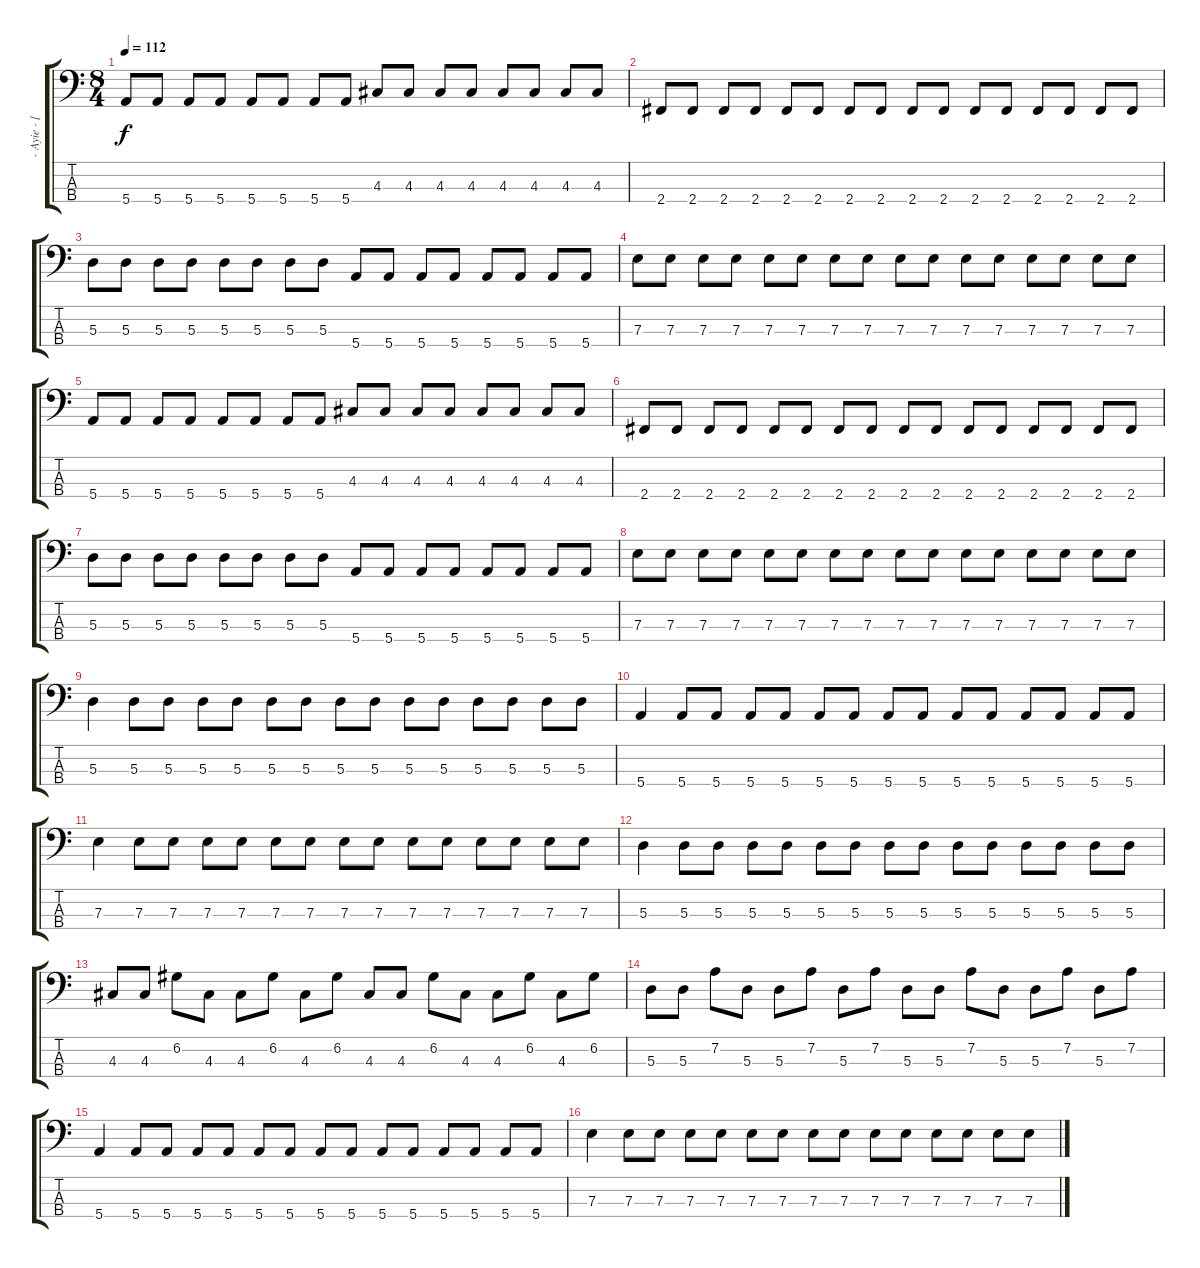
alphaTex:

\track ("- Ayie - [ Bass ]" "- Ayie - [") {instrument electricbassfinger}
\staff {score tabs}
\tuning (G2 D2 A1 E1) {hide}
\ts (8 4)
\tempo 112
\clef f4
\ks c
5.4.8{dy f} 5.4.8 5.4.8 5.4.8 5.4.8 5.4.8 5.4.8 5.4.8 4.3.8 4.3.8 4.3.8 4.3.8 4.3.8 4.3.8 4.3.8 4.3.8 |
2.4.8 2.4.8 2.4.8 2.4.8 2.4.8 2.4.8 2.4.8 2.4.8 2.4.8 2.4.8 2.4.8 2.4.8 2.4.8 2.4.8 2.4.8 2.4.8 |
5.3.8 5.3.8 5.3.8 5.3.8 5.3.8 5.3.8 5.3.8 5.3.8 5.4.8 5.4.8 5.4.8 5.4.8 5.4.8 5.4.8 5.4.8 5.4.8 |
7.3.8 7.3.8 7.3.8 7.3.8 7.3.8 7.3.8 7.3.8 7.3.8 7.3.8 7.3.8 7.3.8 7.3.8 7.3.8 7.3.8 7.3.8 7.3.8 |
5.4.8 5.4.8 5.4.8 5.4.8 5.4.8 5.4.8 5.4.8 5.4.8 4.3.8 4.3.8 4.3.8 4.3.8 4.3.8 4.3.8 4.3.8 4.3.8 |
2.4.8 2.4.8 2.4.8 2.4.8 2.4.8 2.4.8 2.4.8 2.4.8 2.4.8 2.4.8 2.4.8 2.4.8 2.4.8 2.4.8 2.4.8 2.4.8 |
5.3.8 5.3.8 5.3.8 5.3.8 5.3.8 5.3.8 5.3.8 5.3.8 5.4.8 5.4.8 5.4.8 5.4.8 5.4.8 5.4.8 5.4.8 5.4.8 |
7.3.8 7.3.8 7.3.8 7.3.8 7.3.8 7.3.8 7.3.8 7.3.8 7.3.8 7.3.8 7.3.8 7.3.8 7.3.8 7.3.8 7.3.8 7.3.8 |
5.3.4 5.3.8 5.3.8 5.3.8 5.3.8 5.3.8 5.3.8 5.3.8 5.3.8 5.3.8 5.3.8 5.3.8 5.3.8 5.3.8 5.3.8 |
5.4.4 5.4.8 5.4.8 5.4.8 5.4.8 5.4.8 5.4.8 5.4.8 5.4.8 5.4.8 5.4.8 5.4.8 5.4.8 5.4.8 5.4.8 |
7.3.4 7.3.8 7.3.8 7.3.8 7.3.8 7.3.8 7.3.8 7.3.8 7.3.8 7.3.8 7.3.8 7.3.8 7.3.8 7.3.8 7.3.8 |
5.3.4 5.3.8 5.3.8 5.3.8 5.3.8 5.3.8 5.3.8 5.3.8 5.3.8 5.3.8 5.3.8 5.3.8 5.3.8 5.3.8 5.3.8 |
4.3.8 4.3.8 6.2.8 4.3.8 4.3.8 6.2.8 4.3.8 6.2.8 4.3.8 4.3.8 6.2.8 4.3.8 4.3.8 6.2.8 4.3.8 6.2.8 |
5.3.8 5.3.8 7.2.8 5.3.8 5.3.8 7.2.8 5.3.8 7.2.8 5.3.8 5.3.8 7.2.8 5.3.8 5.3.8 7.2.8 5.3.8 7.2.8 |
5.4.4 5.4.8 5.4.8 5.4.8 5.4.8 5.4.8 5.4.8 5.4.8 5.4.8 5.4.8 5.4.8 5.4.8 5.4.8 5.4.8 5.4.8 |
7.3.4 7.3.8 7.3.8 7.3.8 7.3.8 7.3.8 7.3.8 7.3.8 7.3.8 7.3.8 7.3.8 7.3.8 7.3.8 7.3.8 7.3.8
